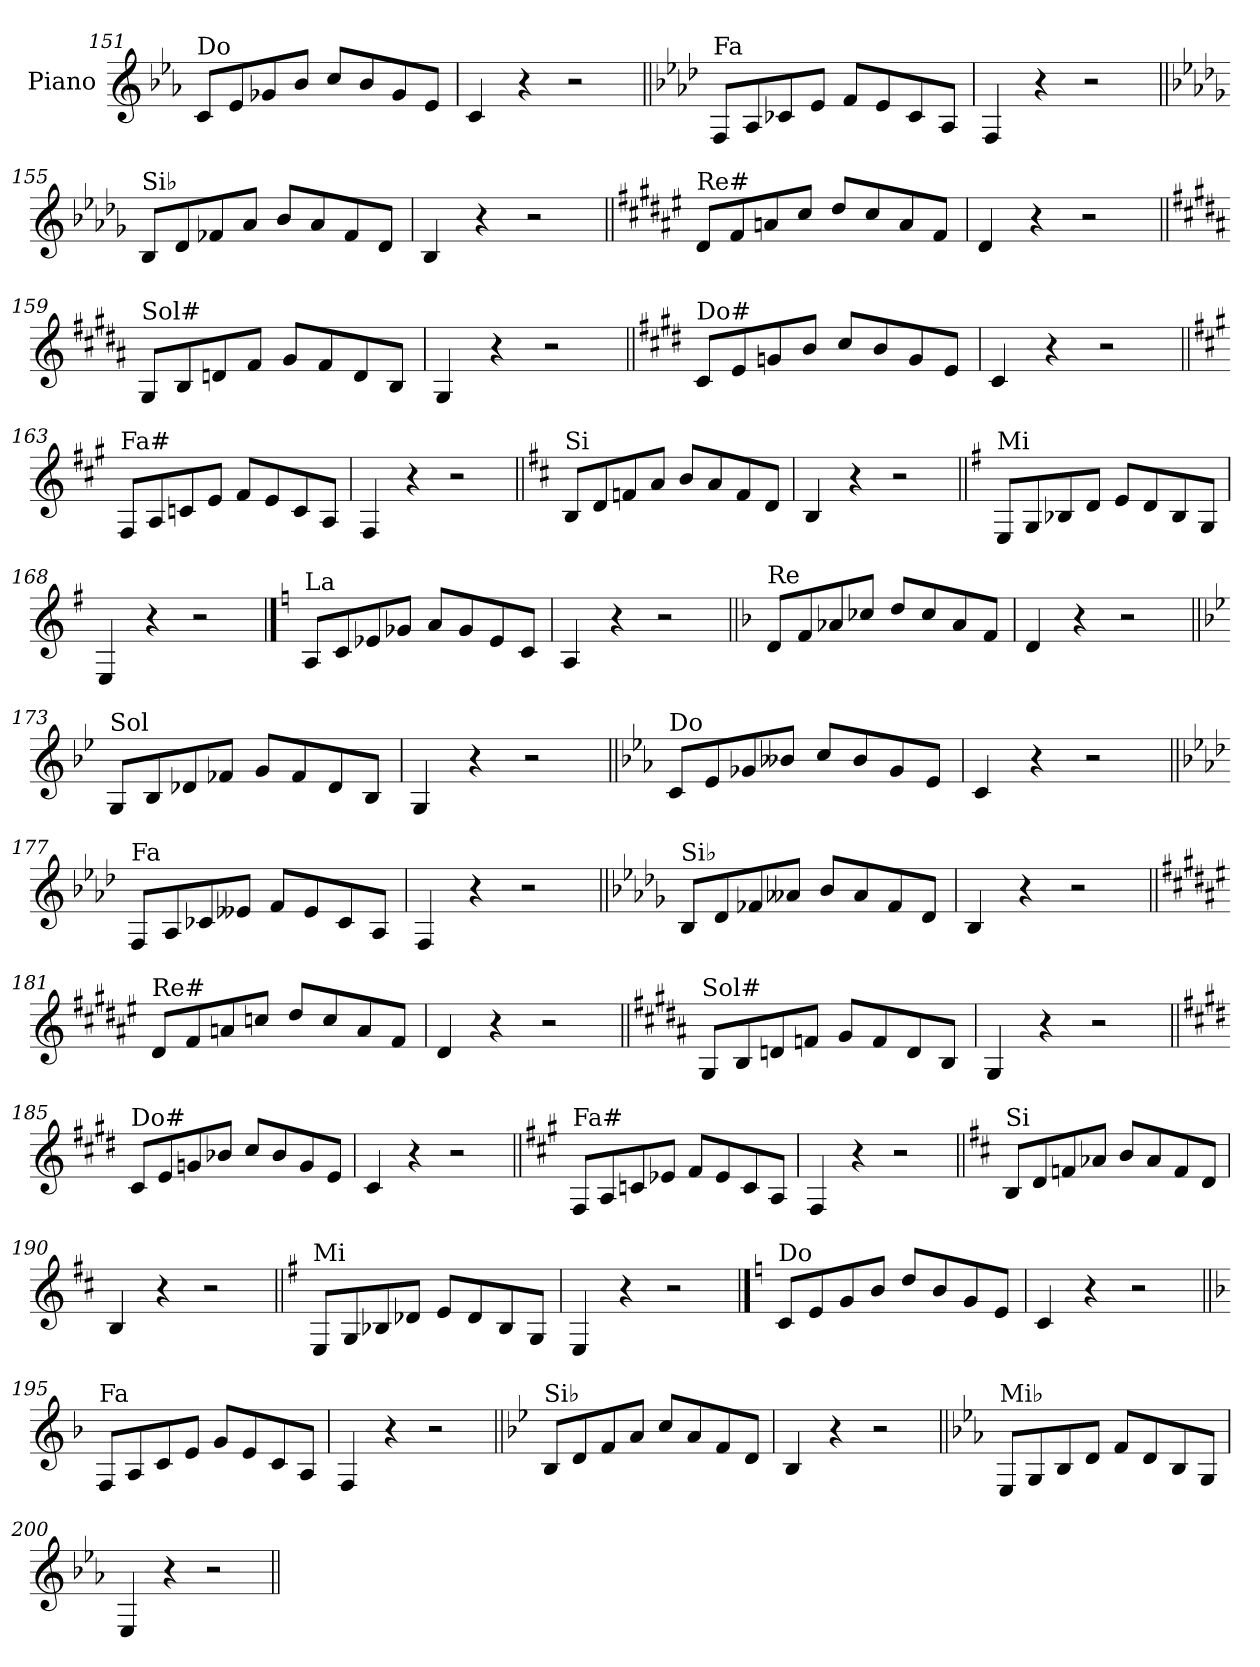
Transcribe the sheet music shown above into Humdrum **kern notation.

**kern
*part1
*staff1
*I"Piano
*I'Pno.
!!LO:LB:g=z
*clefG2
*k[b-e-a-]
=151
!LO:TX:a:t=Do
8c/L
8e-/
8g-X/
8b-/J
8cc/L
8b-/
8g-/
8e-/J
=152
4c/
4r
2r
=153||
*k[b-e-a-d-]
!LO:TX:a:t=Fa
8F/L
8A-/
8c-X/
8e-/J
8f/L
8e-/
8c-/
8A-/J
=154
4F/
4r
2r
=155||
*k[b-e-a-d-g-]
!LO:TX:a:t=Si♭
8B-/L
8d-/
8f-X/
8a-/J
8b-/L
8a-/
8f-/
8d-/J
=156
4B-/
4r
2r
!!LO:LB:g=z
=157||
*k[f#c#g#d#a#e#]
!LO:TX:a:t=Re#
8d#/L
8f#/
8an/
8cc#/J
8dd#/L
8cc#/
8a/
8f#/J
=158
4d#/
4r
2r
=159||
*k[f#c#g#d#a#]
!LO:TX:a:t=Sol#
8G#/L
8B/
8dn/
8f#/J
8g#/L
8f#/
8d/
8B/J
=160
4G#/
4r
2r
=161||
*k[f#c#g#d#]
!LO:TX:a:t=Do#
8c#/L
8e/
8gn/
8b/J
8cc#/L
8b/
8g/
8e/J
=162
4c#/
4r
2r
!!LO:LB:g=z
=163||
*k[f#c#g#]
!LO:TX:a:t=Fa#
8F#/L
8A/
8cn/
8e/J
8f#/L
8e/
8c/
8A/J
=164
4F#/
4r
2r
=165||
*k[f#c#]
!LO:TX:a:t=Si
8B/L
8d/
8fn/
8a/J
8b/L
8a/
8f/
8d/J
=166
4B/
4r
2r
=167||
*k[f#]
!LO:TX:a:t=Mi
8E/L
8G/
8B-X/
8d/J
8e/L
8d/
8B-/
8G/J
=168
4E/
4r
2r
!!LO:LB:g=z
==169
*k[]
!LO:TX:a:t=La
8A/L
8c/
8e-X/
8g-X/J
8a/L
8g-/
8e-/
8c/J
=170
4A/
4r
2r
=171||
*k[b-]
!LO:TX:a:t=Re
8d/L
8f/
8a-X/
8cc-X/J
8dd/L
8cc-/
8a-/
8f/J
=172
4d/
4r
2r
=173||
*k[b-e-]
!LO:TX:a:t=Sol
8G/L
8B-/
8d-X/
8f-X/J
8g/L
8f-/
8d-/
8B-/J
=174
4G/
4r
2r
!!LO:LB:g=z
=175||
*k[b-e-a-]
!LO:TX:a:t=Do
8c/L
8e-/
8g-X/
8b--X/J
8cc/L
8b--/
8g-/
8e-/J
=176
4c/
4r
2r
=177||
*k[b-e-a-d-]
!LO:TX:a:t=Fa
8F/L
8A-/
8c-X/
8e--X/J
8f/L
8e--/
8c-/
8A-/J
=178
4F/
4r
2r
=179||
*k[b-e-a-d-g-]
!LO:TX:a:t=Si♭
8B-/L
8d-/
8f-X/
8a--X/J
8b-/L
8a--/
8f-/
8d-/J
=180
4B-/
4r
2r
!!LO:LB:g=z
=181||
*k[f#c#g#d#a#e#]
!LO:TX:a:t=Re#
8d#/L
8f#/
8an/
8ccn/J
8dd#/L
8cc/
8a/
8f#/J
=182
4d#/
4r
2r
=183||
*k[f#c#g#d#a#]
!LO:TX:a:t=Sol#
8G#/L
8B/
8dn/
8fn/J
8g#/L
8f/
8d/
8B/J
=184
4G#/
4r
2r
=185||
*k[f#c#g#d#]
!LO:TX:a:t=Do#
8c#/L
8e/
8gn/
8b-X/J
8cc#/L
8b-/
8g/
8e/J
=186
4c#/
4r
2r
!!LO:LB:g=z
=187||
*k[f#c#g#]
!LO:TX:a:t=Fa#
8F#/L
8A/
8cn/
8e-X/J
8f#/L
8e-/
8c/
8A/J
=188
4F#/
4r
2r
=189||
*k[f#c#]
!LO:TX:a:t=Si
8B/L
8d/
8fn/
8a-X/J
8b/L
8a-/
8f/
8d/J
=190
4B/
4r
2r
=191||
*k[f#]
!LO:TX:a:t=Mi
8E/L
8G/
8B-X/
8d-X/J
8e/L
8d-/
8B-/
8G/J
=192
4E/
4r
2r
!!LO:PB:g=z
==193
*k[]
!LO:TX:a:t=Do
8c/L
8e/
8g/
8b/J
8dd/L
8b/
8g/
8e/J
=194
4c/
4r
2r
=195||
*k[b-]
!LO:TX:a:t=Fa
8F/L
8A/
8c/
8e/J
8g/L
8e/
8c/
8A/J
=196
4F/
4r
2r
=197||
*k[b-e-]
!LO:TX:a:t=Si♭
8B-/L
8d/
8f/
8a/J
8cc/L
8a/
8f/
8d/J
=198
4B-/
4r
2r
!!LO:LB:g=z
=199||
*k[b-e-a-]
!LO:TX:a:t=Mi♭
8E-/L
8G/
8B-/
8d/J
8f/L
8d/
8B-/
8G/J
=200
4E-/
4r
2r
=||
*-
